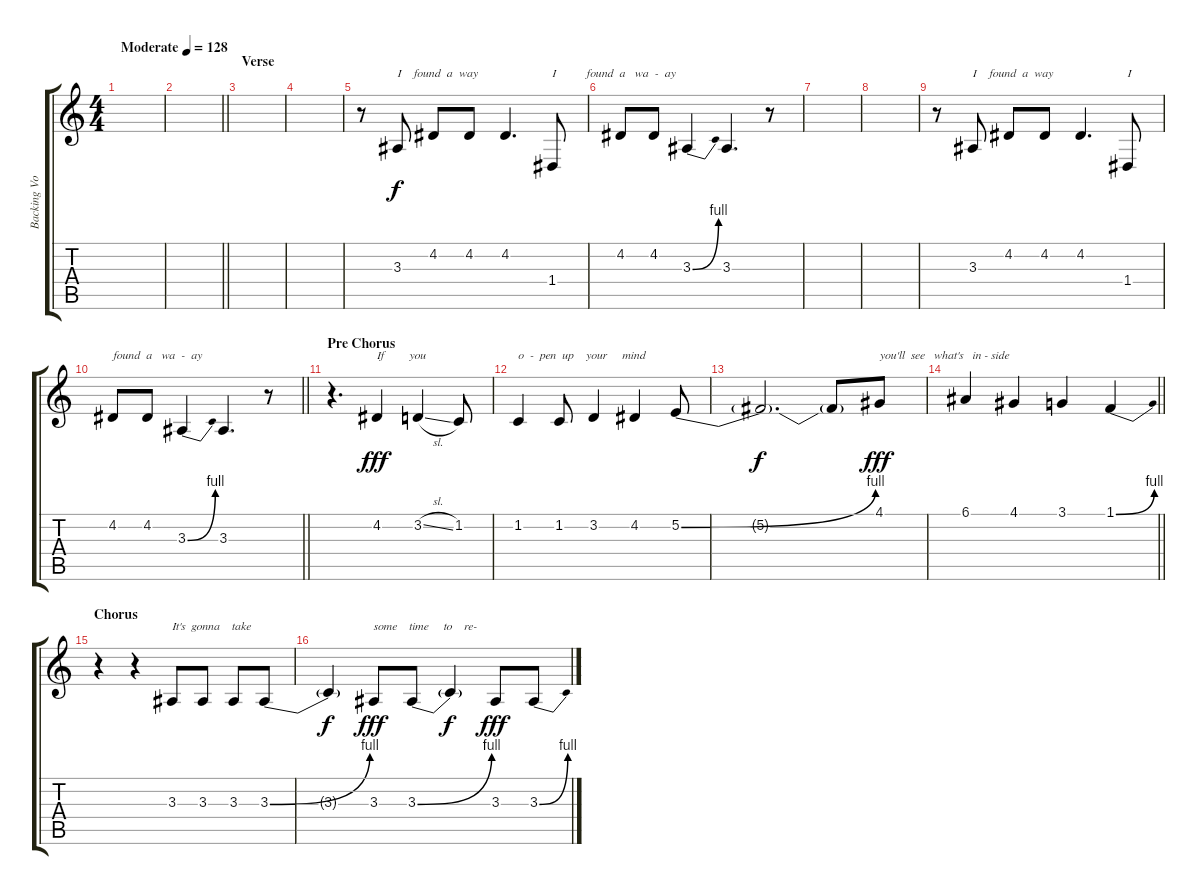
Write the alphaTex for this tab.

\track ("Backing Vocals" "Backing Vo") {instrument lead4chiff}
\staff {score tabs}
\tuning (E4 B3 G3 D3 A2 E2) {hide}
\ts (4 4)
\tempo (128 "Moderate")
\clef g2
\ks c
|
\barLineRight lightlight
|
\section ("" "Verse")
|
|
r.8 3.3.8{txt "I    found  a  way"} 4.2.8 4.2.8 4.2.4{d} 1.4.8{txt "I          found  a   wa  -  ay"} |
4.2.8 4.2.8 3.3{be (bend 0 0 60 4)}.4 3.3.4{d} r.8 |
|
|
r.8 3.3.8{txt "I    found  a  way"} 4.2.8 4.2.8 4.2.4{d} 1.4.8{txt "I"} |
\barLineRight lightlight
4.2.8{txt "found  a   wa  -  ay"} 4.2.8 3.3{be (bend 0 0 60 4)}.4 3.3.4{d} r.8 |
\section ("" "Pre Chorus")
r.4{d} 4.2.4{txt "If        you" dy fff} 3.2{sl}.4 1.2.8 |
1.2.4{txt "o  -  pen  up    your     mind"} 1.2.8 3.2.4 4.2.4 5.2{be (bend 0 0 60 4)}.8 |
5.2{t}.2{d dy f} 5.2{t}.8 4.1.8{txt "you'll  see   what's   in - side" dy fff} |
\barLineRight lightlight
6.1.4 4.1.4 3.1.4 1.1{be (bend 0 0 60 4)}.4 |
\section ("" "Chorus")
r.4 r.4 3.3.8{txt "It's  gonna    take "} 3.3.8 3.3.8 3.3{be (bend 0 0 60 4)}.8 |
3.3{t}.4{dy f} 3.3.8{txt "some    time     to    re-" dy fff} 3.3{be (bend 0 0 60 4)}.8 3.3{t}.4{dy f} 3.3.8{dy fff} 3.3{be (bend 0 0 60 4)}.8
